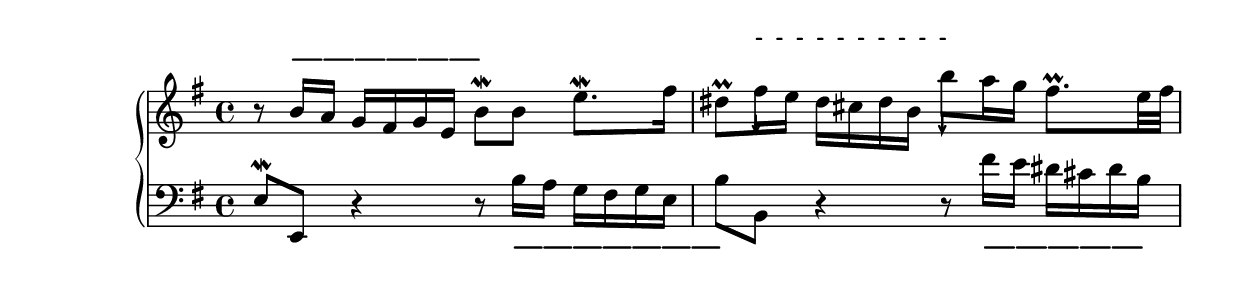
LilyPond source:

\version "2.10.10"

AnalysisSpannerUp = {
	\override TextSpanner  #'edge-height = #'(1 . 1)
	\override TextSpanner  #'thickness = #2
	\override TextSpanner  #'dash-fraction = #0.9
	\override TextSpanner  #'staff-padding = #3.0
}

AnalysisSpannerRevert = {
	\revert TextSpanner  #'edge-height
	\revert TextSpanner  #'thickness
	\revert TextSpanner  #'dash-fraction
	\revert TextSpanner  #'staff-padding
}

AnalysisSpannerDown = {
	\override TextSpanner  #'edge-height = #'(1 . 1)
	\override TextSpanner  #'thickness = #2
	\override TextSpanner  #'dash-fraction = #0.9
	\override TextSpanner  #'staff-padding = #2.0
   \override TextSpanner #'direction = #DOWN
}

bracketUp = {
       \override Staff.HorizontalBracket #'direction = #UP
}

bracketRevert = {
       \revert Staff.HorizontalBracket #'direction
} 

UpArrow = \markup { \postscript #"
  0.2     setlinewidth
  0.5 0.8   moveto
  0.5 2   lineto
  0.2 1.4 lineto
  0.5 2   moveto
  0.8 1.4 lineto
  stroke
"}

DownArrow = \markup { \postscript #"
   0.2     setlinewidth
  -0.5 -1.4   moveto
  -0.5 -3   lineto
  -0.2 -2.4 lineto
  -0.5 -3   moveto
  -0.8 -2.4 lineto
  stroke
"}

exception = { \once \override TextSpanner  #'dash-fraction = #0.2 
						\once \override TextSpanner  #'edge-height = #'(0 . 0)
						\once \override TextSpanner  #'dash-period = #2 	
						\once \override TextSpanner  #'staff-padding = #5.0
}


voiceone =  \relative c'' {
  \set Staff.midiInstrument = "harpsichord"
  \key e \minor
  \time 4/4
	\AnalysisSpannerUp
%%%% Measure 01 
	  r8 b16 \startTextSpan [ a]  g[ fis g e]  b'8[\mordent \stopTextSpan b]  e8.[\mordent fis16] |

%%%% Measure 02
 	  dis8[\prall \exception fis16 \startTextSpan e] dis[ cis dis b] b'8[ \stopTextSpan a16 g]  fis8.[\prall e32 fis] |
	\AnalysisSpannerRevert
}

voicetwo =  \relative c {
  \set Staff.midiInstrument = "harpsichord"
  \key e \minor
  \time 4/4
  \clef "bass"
\AnalysisSpannerDown
%%%% Measure 01 
   e8[\mordent e,] r4 \bracketRevert r8  b''16[\startTextSpan a]  g[ fis g e] |

%%%% Measure 02
   b'8[ \stopTextSpan b,] r4 r8  fis''16[\startTextSpan e]  dis[ cis dis b \stopTextSpan ] |
\AnalysisSpannerRevert
}



SetaCima = \lyricmode {	\override VerticalAxisGroup #'minimum-Y-extent = #'(0 . -6.0)
      \skip1 \skip1 \skip1 \skip1 \skip1 \skip1 \skip1 \skip1 \skip1 \skip1 % measure 1 
      \skip1 \DownArrow \skip1 \skip1 \skip1 \skip1 \skip1 \DownArrow % measure 2
     }

SetaBaixo = \lyricmode {	\override VerticalAxisGroup #'minimum-Y-extent = #'(0 . 0.6)
								\skip1
								}



\score {
       \new ChoirStaff <<
       \set ChoirStaff.systemStartDelimiter = #'SystemStartBrace
				<<
					\new Lyrics = sopranos { s1 }
					\new Staff = women << \new Voice = "sopranos" { \voiceone }	>>
         	>>
         	<<
					\new Staff = men << \new Voice = "bass" { \voicetwo }	>>
					\new Lyrics = bass { s1 }
				>>
         \context Lyrics = sopranos \lyricsto sopranos \SetaCima
         \context Lyrics = bass \lyricsto bass \SetaBaixo
       >>  

  \layout{
         \context {
				\consists "Horizontal_bracket_engraver" 
				}
			}
  \midi {
    \context {
      \Score
      tempoWholesPerMinute = #(ly:make-moment 90 4)
      }
    }


}



